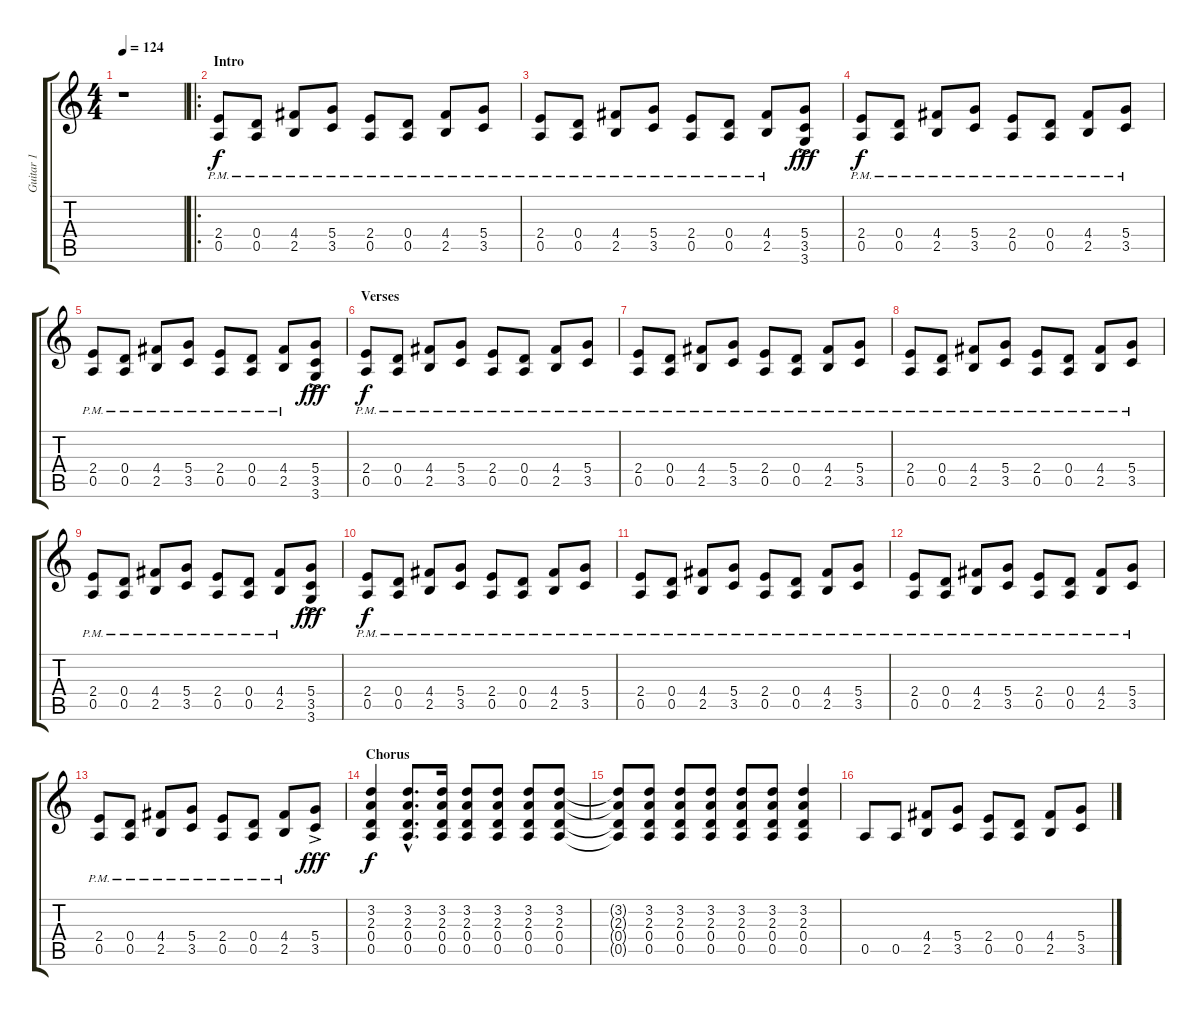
\track ("Guitar 1" "Guitar 1") {instrument distortionguitar}
\staff {score tabs}
\tuning (E4 B3 G3 D3 A2 E2) {hide}
\ts (4 4)
\tempo 124
\clef g2
\ks c
r.1{dy f instrument distortionguitar} |
\ro
\section ("" "Intro")
(2.4{pm} 0.5{pm}).8 (0.4{pm} 0.5{pm}).8 (4.4{pm} 2.5{pm}).8 (5.4{pm} 3.5{pm}).8 (2.4{pm} 0.5{pm}).8 (0.4{pm} 0.5{pm}).8 (4.4{pm} 2.5{pm}).8 (5.4{pm} 3.5{pm}).8 |
(2.4{pm} 0.5{pm}).8 (0.4{pm} 0.5{pm}).8 (4.4{pm} 2.5{pm}).8 (5.4{pm} 3.5{pm}).8 (2.4{pm} 0.5{pm}).8 (0.4{pm} 0.5{pm}).8 (4.4{pm} 2.5{pm}).8 (5.4{ac} 3.5{ac} 3.6{ac}).8{dy fff} |
(2.4{pm} 0.5{pm}).8{dy f} (0.4{pm} 0.5{pm}).8 (4.4{pm} 2.5{pm}).8 (5.4{pm} 3.5{pm}).8 (2.4{pm} 0.5{pm}).8 (0.4{pm} 0.5{pm}).8 (4.4{pm} 2.5{pm}).8 (5.4{pm} 3.5{pm}).8 |
(2.4{pm} 0.5{pm}).8 (0.4{pm} 0.5{pm}).8 (4.4{pm} 2.5{pm}).8 (5.4{pm} 3.5{pm}).8 (2.4{pm} 0.5{pm}).8 (0.4{pm} 0.5{pm}).8 (4.4{pm} 2.5{pm}).8 (5.4{ac} 3.5{ac} 3.6{ac}).8{dy fff} |
\section ("" "Verses")
(2.4{pm} 0.5{pm}).8{dy f} (0.4{pm} 0.5{pm}).8 (4.4{pm} 2.5{pm}).8 (5.4{pm} 3.5{pm}).8 (2.4{pm} 0.5{pm}).8 (0.4{pm} 0.5{pm}).8 (4.4{pm} 2.5{pm}).8 (5.4{pm} 3.5{pm}).8 |
(2.4{pm} 0.5{pm}).8 (0.4{pm} 0.5{pm}).8 (4.4{pm} 2.5{pm}).8 (5.4{pm} 3.5{pm}).8 (2.4{pm} 0.5{pm}).8 (0.4{pm} 0.5{pm}).8 (4.4{pm} 2.5{pm}).8 (5.4{pm} 3.5{pm}).8 |
(2.4{pm} 0.5{pm}).8 (0.4{pm} 0.5{pm}).8 (4.4{pm} 2.5{pm}).8 (5.4{pm} 3.5{pm}).8 (2.4{pm} 0.5{pm}).8 (0.4{pm} 0.5{pm}).8 (4.4{pm} 2.5{pm}).8 (5.4{pm} 3.5{pm}).8 |
(2.4{pm} 0.5{pm}).8 (0.4{pm} 0.5{pm}).8 (4.4{pm} 2.5{pm}).8 (5.4{pm} 3.5{pm}).8 (2.4{pm} 0.5{pm}).8 (0.4{pm} 0.5{pm}).8 (4.4{pm} 2.5{pm}).8 (5.4{ac} 3.5{ac} 3.6{ac}).8{dy fff} |
(2.4{pm} 0.5{pm}).8{dy f} (0.4{pm} 0.5{pm}).8 (4.4{pm} 2.5{pm}).8 (5.4{pm} 3.5{pm}).8 (2.4{pm} 0.5{pm}).8 (0.4{pm} 0.5{pm}).8 (4.4{pm} 2.5{pm}).8 (5.4{pm} 3.5{pm}).8 |
(2.4{pm} 0.5{pm}).8 (0.4{pm} 0.5{pm}).8 (4.4{pm} 2.5{pm}).8 (5.4{pm} 3.5{pm}).8 (2.4{pm} 0.5{pm}).8 (0.4{pm} 0.5{pm}).8 (4.4{pm} 2.5{pm}).8 (5.4{pm} 3.5{pm}).8 |
(2.4{pm} 0.5{pm}).8 (0.4{pm} 0.5{pm}).8 (4.4{pm} 2.5{pm}).8 (5.4{pm} 3.5{pm}).8 (2.4{pm} 0.5{pm}).8 (0.4{pm} 0.5{pm}).8 (4.4{pm} 2.5{pm}).8 (5.4{pm} 3.5{pm}).8 |
(2.4{pm} 0.5{pm}).8 (0.4{pm} 0.5{pm}).8 (4.4{pm} 2.5{pm}).8 (5.4{pm} 3.5{pm}).8 (2.4{pm} 0.5{pm}).8 (0.4{pm} 0.5{pm}).8 (4.4{pm} 2.5{pm}).8 (5.4{ac} 3.5{ac}).8{dy fff} |
\section ("" "Chorus")
(3.2 2.3 0.4 0.5).4{dy f} (3.2{hac} 2.3{hac} 0.4{hac} 0.5{hac}).8{d} (3.2 2.3 0.4 0.5).16 (3.2 2.3 0.4 0.5).8 (3.2 2.3 0.4 0.5).8 (3.2 2.3 0.4 0.5).8 (3.2 2.3 0.4 0.5).8 |
(3.2{t} 2.3{t} 0.4{t} 0.5{t}).8 (3.2 2.3 0.4 0.5).8 (3.2 2.3 0.4 0.5).8 (3.2 2.3 0.4 0.5).8 (3.2 2.3 0.4 0.5).8 (3.2 2.3 0.4 0.5).8 (3.2 2.3 0.4 0.5).4 |
0.5.8 0.5.8 (4.4 2.5).8 (5.4 3.5).8 (2.4 0.5).8 (0.4 0.5).8 (4.4 2.5).8 (5.4 3.5).8
